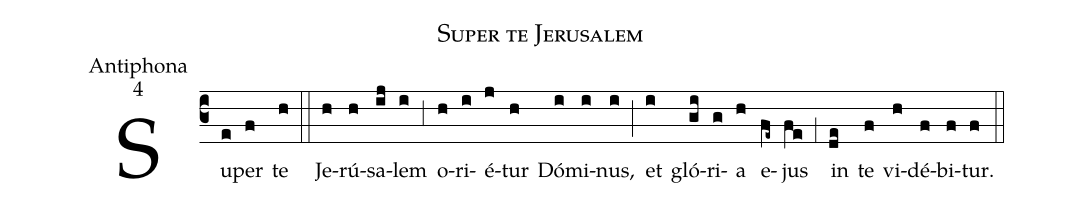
name:Super te Jerusalem;
office-part:Antiphona;
mode:4;
%%
(c3) Su(e)per(f) te(h) (::)
Je(h)rú(h)sa(ij)lem(i) (,3) o(h)ri(i)é(j)tur(h) Dó(i)mi(i)nus,(i) (;) et(i) gló(gi)ri(g)a(h) e(fe~)jus(fe) (,1) in(de) te(f) vi(h)dé(f)bi(f)tur.(f) (::)
